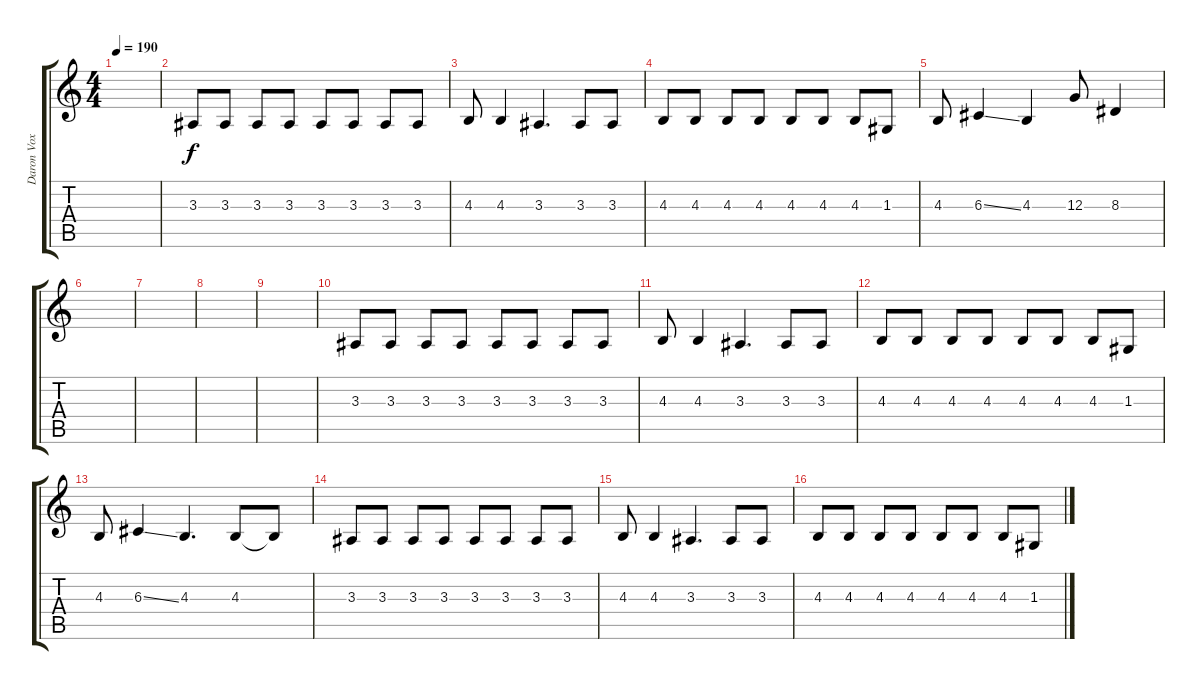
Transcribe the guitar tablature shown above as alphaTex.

\track ("Daron Vox" "Daron Vox") {instrument oboe}
\staff {score tabs}
\tuning (E4 B3 G3 D3 A2 E2) {hide}
\ts (4 4)
\tempo 190
\clef g2
\ks c
|
3.3.8 3.3.8 3.3.8 3.3.8 3.3.8 3.3.8 3.3.8 3.3.8 |
4.3.8 4.3.4 3.3.4{d} 3.3.8 3.3.8 |
4.3.8 4.3.8 4.3.8 4.3.8 4.3.8 4.3.8 4.3.8 1.3.8 |
4.3.8 6.3{ss}.4 4.3.4 12.3.8 8.3.4 |
|
|
|
|
3.3.8 3.3.8 3.3.8 3.3.8 3.3.8 3.3.8 3.3.8 3.3.8 |
4.3.8 4.3.4 3.3.4{d} 3.3.8 3.3.8 |
4.3.8 4.3.8 4.3.8 4.3.8 4.3.8 4.3.8 4.3.8 1.3.8 |
4.3.8 6.3{ss}.4 4.3.4{d} 4.3.8 4.3{t}.8 |
3.3.8 3.3.8 3.3.8 3.3.8 3.3.8 3.3.8 3.3.8 3.3.8 |
4.3.8 4.3.4 3.3.4{d} 3.3.8 3.3.8 |
4.3.8 4.3.8 4.3.8 4.3.8 4.3.8 4.3.8 4.3.8 1.3.8
